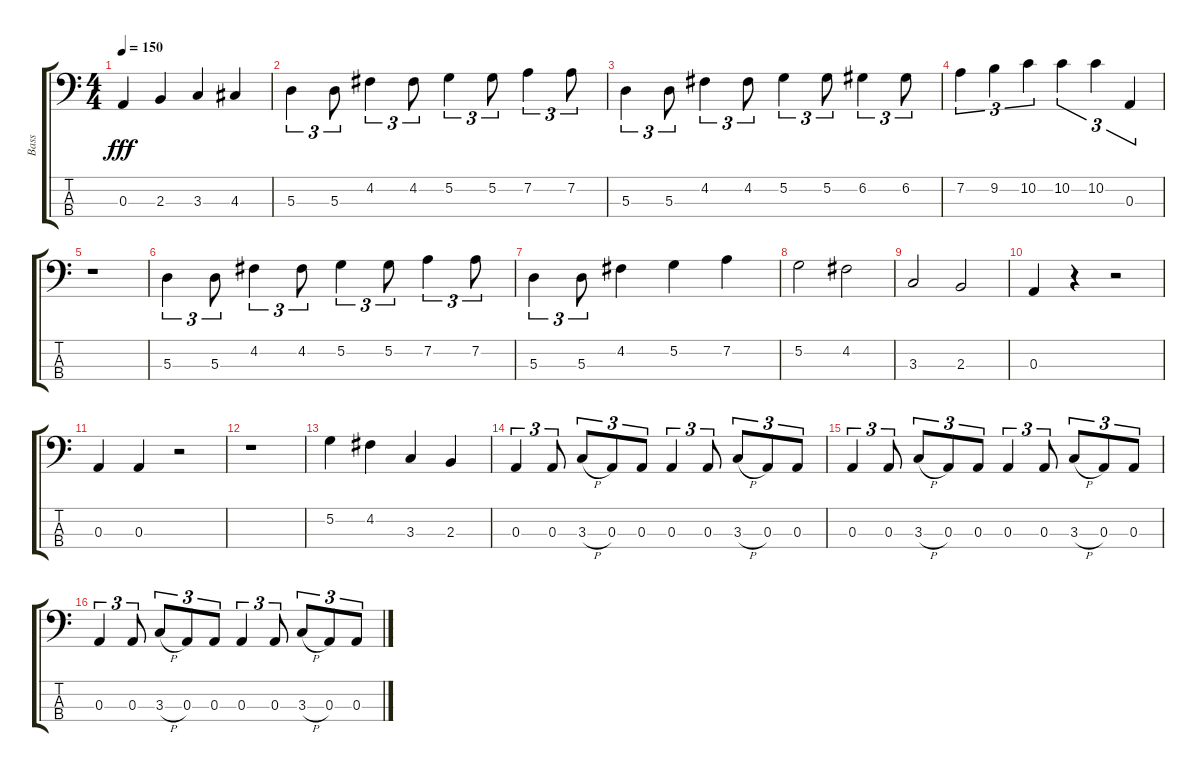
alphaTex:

\track ("Bass" "Bass") {instrument electricbasspick}
\staff {score tabs}
\tuning (G2 D2 A1 E1) {hide}
\ts (4 4)
\tempo 150
\clef f4
\ks c
0.3.4{dy fff} 2.3.4 3.3.4 4.3.4 |
5.3.4{tu (3 2)} 5.3.8{tu (3 2)} 4.2.4{tu (3 2)} 4.2.8{tu (3 2)} 5.2.4{tu (3 2)} 5.2.8{tu (3 2)} 7.2.4{tu (3 2)} 7.2.8{tu (3 2)} |
5.3.4{tu (3 2)} 5.3.8{tu (3 2)} 4.2.4{tu (3 2)} 4.2.8{tu (3 2)} 5.2.4{tu (3 2)} 5.2.8{tu (3 2)} 6.2.4{tu (3 2)} 6.2.8{tu (3 2)} |
7.2.4{tu (3 2)} 9.2.4{tu (3 2)} 10.2.4{tu (3 2)} 10.2.4{tu (3 2)} 10.2.4{tu (3 2)} 0.3.4{tu (3 2)} |
r.1 |
5.3.4{tu (3 2)} 5.3.8{tu (3 2)} 4.2.4{tu (3 2)} 4.2.8{tu (3 2)} 5.2.4{tu (3 2)} 5.2.8{tu (3 2)} 7.2.4{tu (3 2)} 7.2.8{tu (3 2)} |
5.3.4{tu (3 2)} 5.3.8{tu (3 2)} 4.2.4 5.2.4 7.2.4 |
5.2.2 4.2.2 |
3.3.2 2.3.2 |
0.3.4 r.4 r.2 |
0.3.4 0.3.4 r.2 |
r.1 |
5.2.4 4.2.4 3.3.4 2.3.4 |
0.3.4{tu (3 2)} 0.3.8{tu (3 2)} 3.3{h}.8{tu (3 2)} 0.3.8{tu (3 2)} 0.3.8{tu (3 2)} 0.3.4{tu (3 2)} 0.3.8{tu (3 2)} 3.3{h}.8{tu (3 2)} 0.3.8{tu (3 2)} 0.3.8{tu (3 2)} |
0.3.4{tu (3 2)} 0.3.8{tu (3 2)} 3.3{h}.8{tu (3 2)} 0.3.8{tu (3 2)} 0.3.8{tu (3 2)} 0.3.4{tu (3 2)} 0.3.8{tu (3 2)} 3.3{h}.8{tu (3 2)} 0.3.8{tu (3 2)} 0.3.8{tu (3 2)} |
0.3.4{tu (3 2)} 0.3.8{tu (3 2)} 3.3{h}.8{tu (3 2)} 0.3.8{tu (3 2)} 0.3.8{tu (3 2)} 0.3.4{tu (3 2)} 0.3.8{tu (3 2)} 3.3{h}.8{tu (3 2)} 0.3.8{tu (3 2)} 0.3.8{tu (3 2)}
